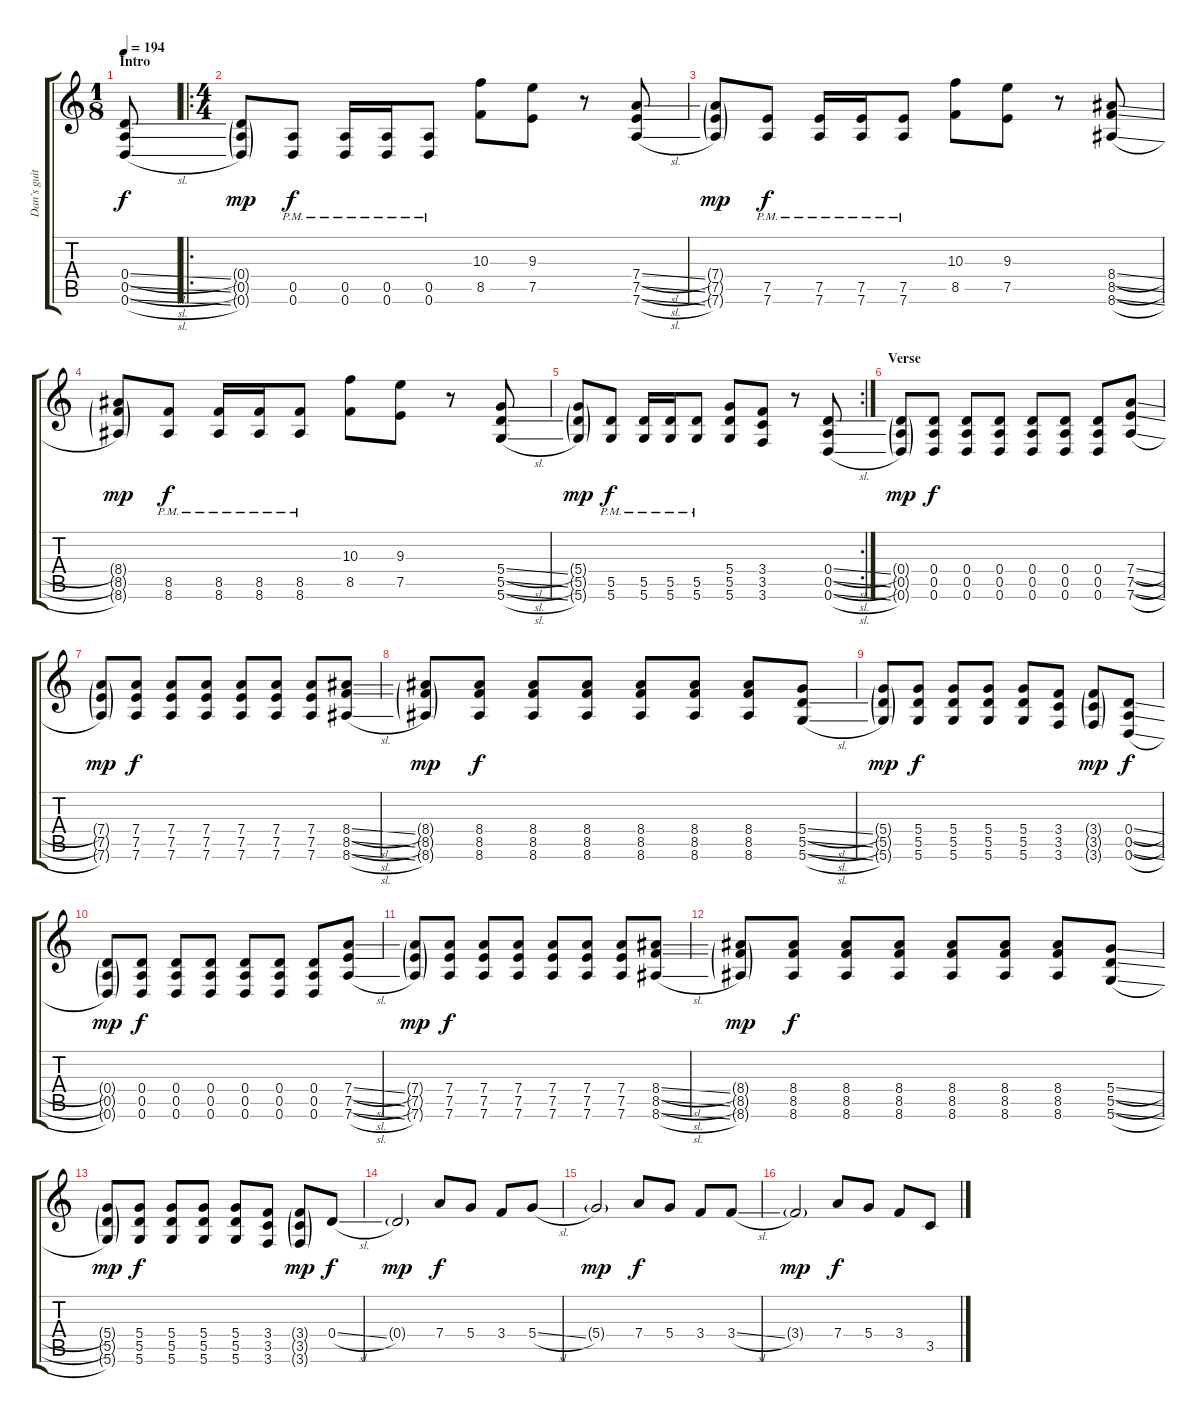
\track ("Dan`s guitar" "Dan`s guit") {instrument overdrivenguitar}
\staff {score tabs}
\tuning (E4 B3 G3 D3 A2 D2) {hide}
\ts (1 8)
\section ("" "Intro")
\tempo 194
\clef g2
\ks c
(0.4{sl} 0.5{sl} 0.6{sl}).8{dy f instrument overdrivenguitar} |
\ro
\ts (4 4)
(0.4{g} 0.5{g} 0.6{g}).8{dy mp} (0.5{pm} 0.6{pm}).8{dy f} (0.5{pm} 0.6{pm}).16 (0.5{pm} 0.6{pm}).16 (0.5{pm} 0.6{pm}).8 (10.3 8.5).8 (9.3 7.5).8 r.8 (7.4{sl} 7.5{sl} 7.6{sl}).8 |
(7.4{g} 7.5{g} 7.6{g}).8{dy mp} (7.5{pm} 7.6{pm}).8{dy f} (7.5{pm} 7.6{pm}).16 (7.5{pm} 7.6{pm}).16 (7.5{pm} 7.6{pm}).8 (10.3 8.5).8 (9.3 7.5).8 r.8 (8.4{sl} 8.5{sl} 8.6{sl}).8 |
(8.4{g} 8.5{g} 8.6{g}).8{dy mp} (8.5{pm} 8.6{pm}).8{dy f} (8.5{pm} 8.6{pm}).16 (8.5{pm} 8.6{pm}).16 (8.5{pm} 8.6{pm}).8 (10.3 8.5).8 (9.3 7.5).8 r.8 (5.4{sl} 5.5{sl} 5.6{sl}).8 |
\rc 2
(5.4{g} 5.5{g} 5.6{g}).8{dy mp} (5.5{pm} 5.6{pm}).8{dy f} (5.5{pm} 5.6{pm}).16 (5.5{pm} 5.6{pm}).16 (5.5{pm} 5.6{pm}).8 (5.4 5.5 5.6).8 (3.4 3.5 3.6).8 r.8 (0.4{sl} 0.5{sl} 0.6{sl}).8 |
\section ("" "Verse")
(0.4{g} 0.5{g} 0.6{g}).8{dy mp} (0.4 0.5 0.6).8{dy f} (0.4 0.5 0.6).8 (0.4 0.5 0.6).8 (0.4 0.5 0.6).8 (0.4 0.5 0.6).8 (0.4 0.5 0.6).8 (7.4{sl} 7.5{sl} 7.6{sl}).8 |
(7.4{g} 7.5{g} 7.6{g}).8{dy mp} (7.4 7.5 7.6).8{dy f} (7.4 7.5 7.6).8 (7.4 7.5 7.6).8 (7.4 7.5 7.6).8 (7.4 7.5 7.6).8 (7.4 7.5 7.6).8 (8.4{sl} 8.5{sl} 8.6{sl}).8 |
(8.4{g} 8.5{g} 8.6{g}).8{dy mp} (8.4 8.5 8.6).8{dy f} (8.4 8.5 8.6).8 (8.4 8.5 8.6).8 (8.4 8.5 8.6).8 (8.4 8.5 8.6).8 (8.4 8.5 8.6).8 (5.4{sl} 5.5{sl} 5.6{sl}).8 |
(5.4{g} 5.5{g} 5.6{g}).8{dy mp} (5.4 5.5 5.6).8{dy f} (5.4 5.5 5.6).8 (5.4 5.5 5.6).8 (5.4 5.5 5.6).8 (3.4 3.5 3.6).8 (3.4{g} 3.5{g} 3.6{g}).8{dy mp} (0.4{sl} 0.5{sl} 0.6{sl}).8{dy f} |
(0.4{g} 0.5{g} 0.6{g}).8{dy mp} (0.4 0.5 0.6).8{dy f} (0.4 0.5 0.6).8 (0.4 0.5 0.6).8 (0.4 0.5 0.6).8 (0.4 0.5 0.6).8 (0.4 0.5 0.6).8 (7.4{sl} 7.5{sl} 7.6{sl}).8 |
(7.4{g} 7.5{g} 7.6{g}).8{dy mp} (7.4 7.5 7.6).8{dy f} (7.4 7.5 7.6).8 (7.4 7.5 7.6).8 (7.4 7.5 7.6).8 (7.4 7.5 7.6).8 (7.4 7.5 7.6).8 (8.4{sl} 8.5{sl} 8.6{sl}).8 |
(8.4{g} 8.5{g} 8.6{g}).8{dy mp} (8.4 8.5 8.6).8{dy f} (8.4 8.5 8.6).8 (8.4 8.5 8.6).8 (8.4 8.5 8.6).8 (8.4 8.5 8.6).8 (8.4 8.5 8.6).8 (5.4{sl} 5.5{sl} 5.6{sl}).8 |
(5.4{g} 5.5{g} 5.6{g}).8{dy mp} (5.4 5.5 5.6).8{dy f} (5.4 5.5 5.6).8 (5.4 5.5 5.6).8 (5.4 5.5 5.6).8 (3.4 3.5 3.6).8 (3.4{g} 3.5{g} 3.6{g}).8{dy mp} 0.4{sl}.8{dy f} |
0.4{g}.2{dy mp} 7.4.8{dy f} 5.4.8 3.4.8 5.4{sl}.8 |
5.4{g}.2{dy mp} 7.4.8{dy f} 5.4.8 3.4.8 3.4{sl}.8 |
3.4{g}.2{dy mp} 7.4.8{dy f} 5.4.8 3.4.8 3.5{sl}.8
